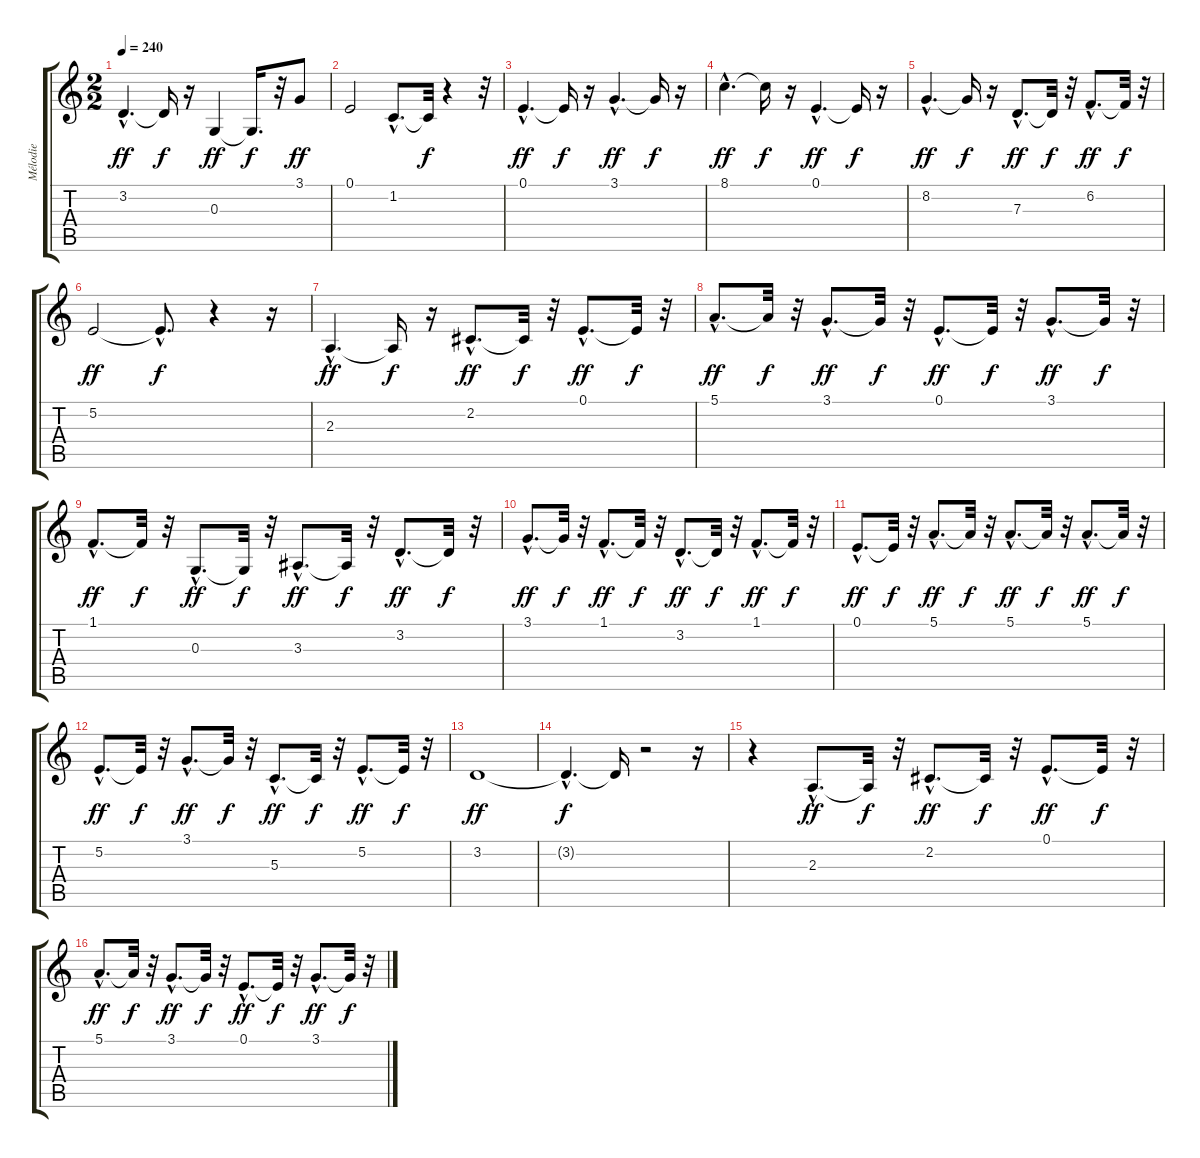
\track ("Mélodie" "Mélodie") {instrument panflute}
\staff {score tabs}
\tuning (E4 B3 G3 D3 A2 E2) {hide}
\ts (2 2)
\tempo 240
\clef g2
\ks c
3.2{hac}.4{d dy ff} 3.2{t}.16{dy f} r.16 0.3.4{dy ff} 0.3{t}.16{d dy f} r.32 3.1.8{dy ff} |
0.1.2 1.2{hac}.8{d} 1.2{t}.32{dy f} r.4 r.32 |
0.1{hac}.4{d dy ff} 0.1{t}.16{dy f} r.16 3.1{hac}.4{d dy ff} 3.1{t}.16{dy f} r.16 |
8.1{hac}.4{d dy ff} 8.1{t}.16{dy f} r.16 0.1{hac}.4{d dy ff} 0.1{t}.16{dy f} r.16 |
8.2{hac}.4{d dy ff} 8.2{t}.16{dy f} r.16 7.3{hac}.8{d dy ff} 7.3{t}.32{dy f} r.32 6.2{hac}.8{d dy ff} 6.2{t}.32{dy f} r.32 |
5.2.2{dy ff} 5.2{hac t}.8{d dy f} r.4 r.16 |
2.3{hac}.4{d dy ff} 2.3{t}.16{dy f} r.16 2.2{hac}.8{d dy ff} 2.2{t}.32{dy f} r.32 0.1{hac}.8{d dy ff} 0.1{t}.32{dy f} r.32 |
5.1{hac}.8{d dy ff} 5.1{t}.32{dy f} r.32 3.1{hac}.8{d dy ff} 3.1{t}.32{dy f} r.32 0.1{hac}.8{d dy ff} 0.1{t}.32{dy f} r.32 3.1{hac}.8{d dy ff} 3.1{t}.32{dy f} r.32 |
1.1{hac}.8{d dy ff} 1.1{t}.32{dy f} r.32 0.3{hac}.8{d dy ff} 0.3{t}.32{dy f} r.32 3.3{hac}.8{d dy ff} 3.3{t}.32{dy f} r.32 3.2{hac}.8{d dy ff} 3.2{t}.32{dy f} r.32 |
3.1{hac}.8{d dy ff} 3.1{t}.32{dy f} r.32 1.1{hac}.8{d dy ff} 1.1{t}.32{dy f} r.32 3.2{hac}.8{d dy ff} 3.2{t}.32{dy f} r.32 1.1{hac}.8{d dy ff} 1.1{t}.32{dy f} r.32 |
0.1{hac}.8{d dy ff} 0.1{t}.32{dy f} r.32 5.1{hac}.8{d dy ff} 5.1{t}.32{dy f} r.32 5.1{hac}.8{d dy ff} 5.1{t}.32{dy f} r.32 5.1{hac}.8{d dy ff} 5.1{t}.32{dy f} r.32 |
5.2{hac}.8{d dy ff} 5.2{t}.32{dy f} r.32 3.1{hac}.8{d dy ff} 3.1{t}.32{dy f} r.32 5.3{hac}.8{d dy ff} 5.3{t}.32{dy f} r.32 5.2{hac}.8{d dy ff} 5.2{t}.32{dy f} r.32 |
3.2.1{dy ff} |
3.2{hac t}.4{d dy f} 3.2{t}.16 r.2 r.16 |
r.4 2.3{hac}.8{d dy ff} 2.3{t}.32{dy f} r.32 2.2{hac}.8{d dy ff} 2.2{t}.32{dy f} r.32 0.1{hac}.8{d dy ff} 0.1{t}.32{dy f} r.32 |
5.1{hac}.8{d dy ff} 5.1{t}.32{dy f} r.32 3.1{hac}.8{d dy ff} 3.1{t}.32{dy f} r.32 0.1{hac}.8{d dy ff} 0.1{t}.32{dy f} r.32 3.1{hac}.8{d dy ff} 3.1{t}.32{dy f} r.32
